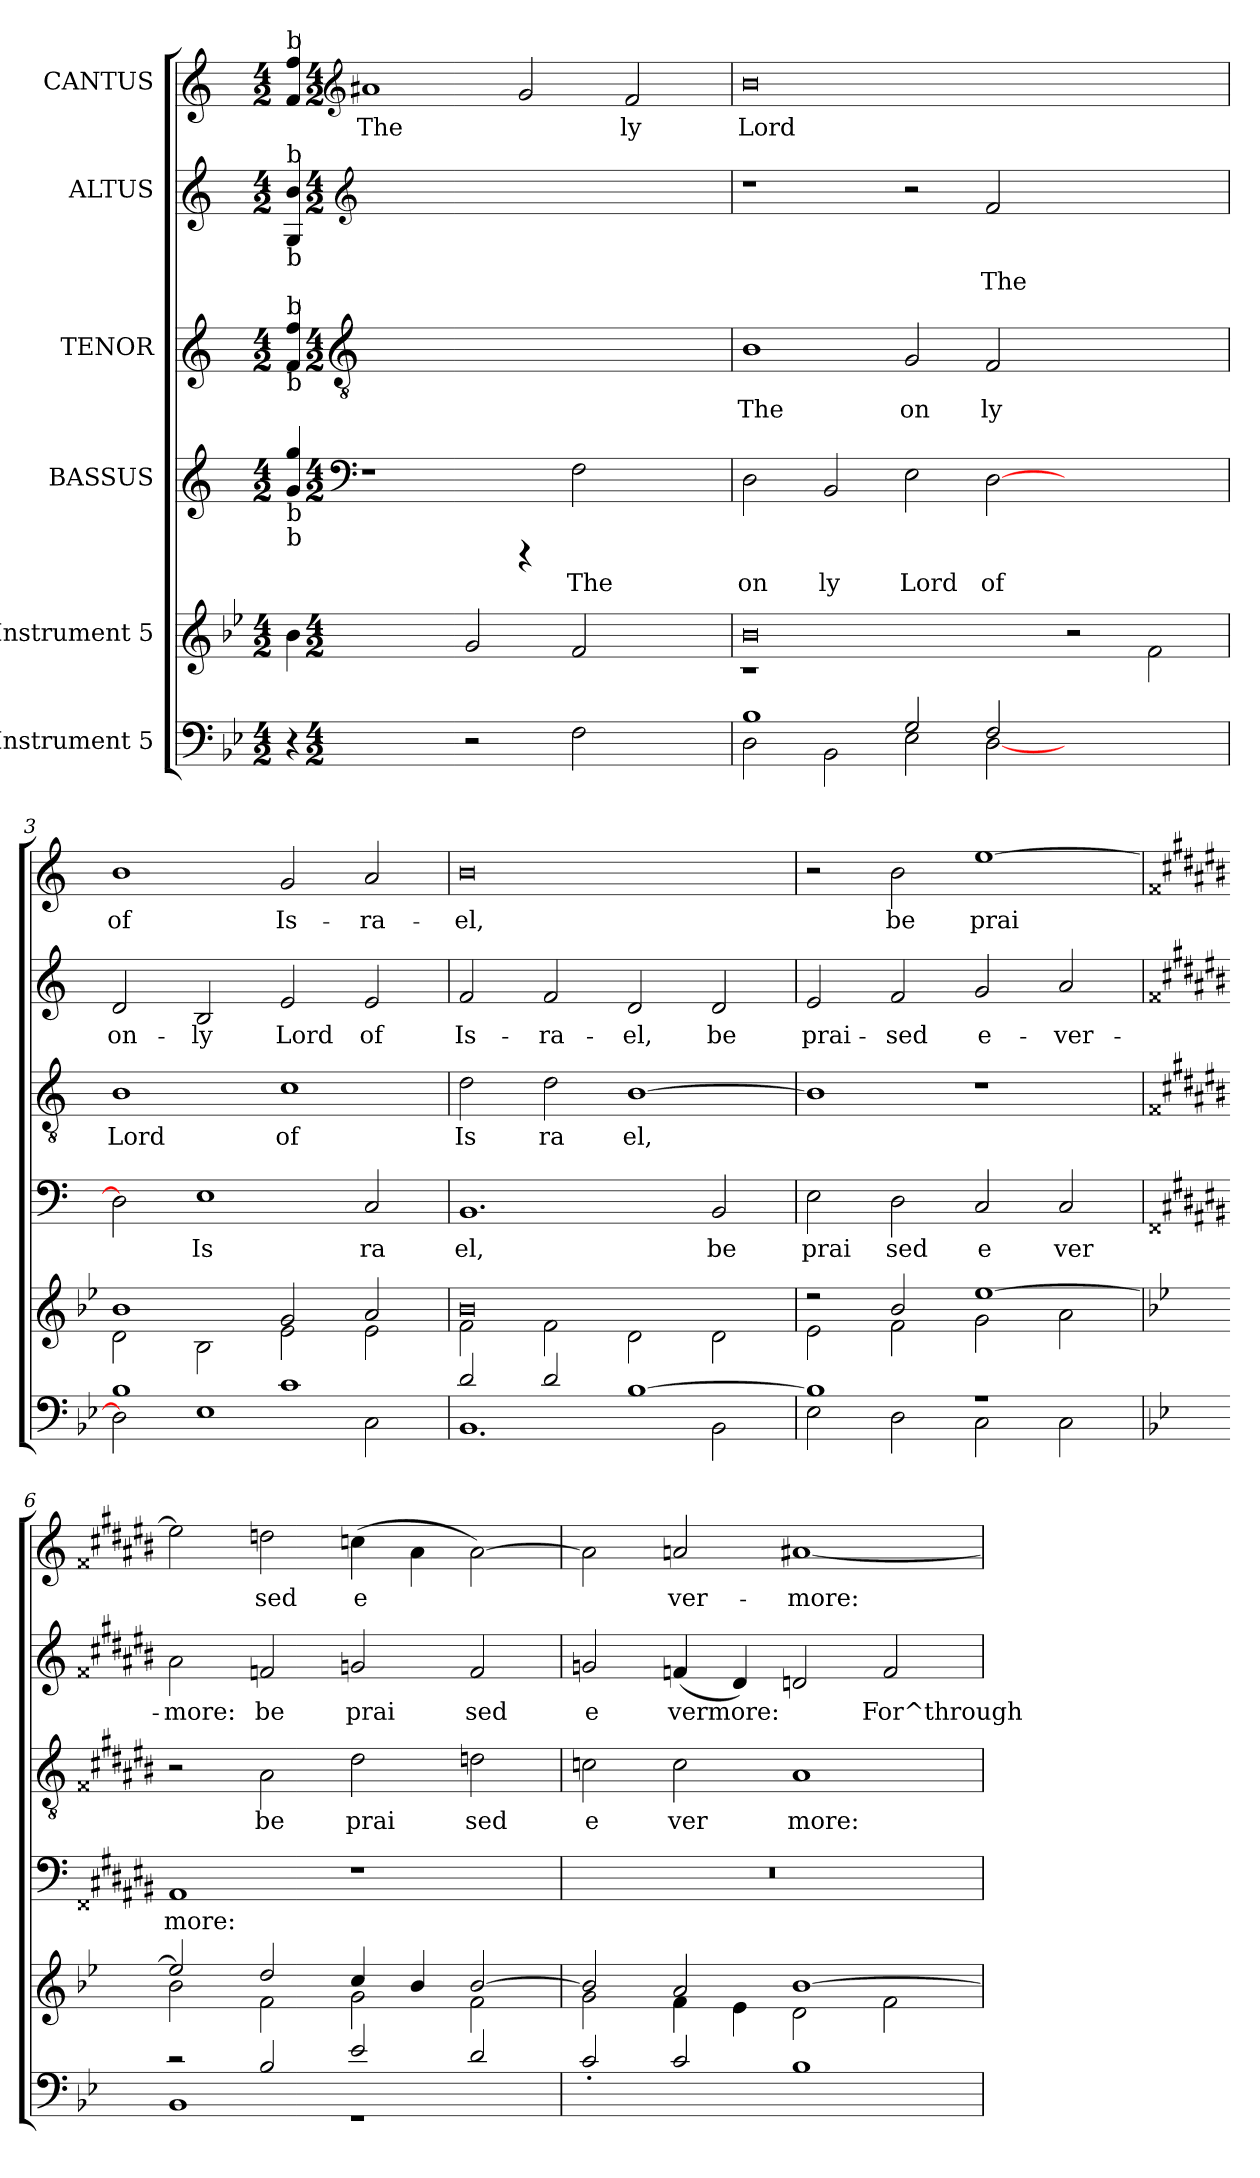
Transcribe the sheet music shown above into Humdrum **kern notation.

**kern	**kern	**kern	**text	**kern	**text	**kern	**text	**kern	**text
*part6	*part5	*part4	*part4	*part3	*part3	*part2	*part2	*part1	*part1
*staff6	*staff5	*staff4	*staff4	*staff3	*staff3	*staff2	*staff2	*staff1	*staff1
*I"Instrument 5	*I"Instrument 5	*I"BASSUS	*	*I"TENOR	*	*I"ALTUS	*	*I"CANTUS	*
!!LO:PB:g=z
*stria5	*stria5	*stria5	*	*stria5	*	*stria5	*	*stria5	*
*clefF4	*clefG2	*	*	*	*	*	*	*	*
*	*	*ITrd1c2	*	*ITrd1c2	*	*ITrd1c2	*	*ITrd1c2	*
*k[b-e-]	*k[b-e-]	*k[b-e-]	*	*k[b-e-]	*	*k[b-e-]	*	*k[b-e-]	*
*B-:	*B-:	*B-:	*	*B-:	*	*B-:	*	*B-:	*
*M4/2	*M4/2	*M4/2	*	*M4/2	*	*M4/2	*	*M4/2	*
*MM80	*MM80	*MM80	*	*MM80	*	*MM80	*	*MM80	*
=1	=1	=1	=1	=1	=1	=1	=1	=1	=1
!	!	!	!	!	!	!	!	!LO:TX:a:t=b	!
!	!	!	!	!	!	!LO:TX:a:t=b	!	!	!
!	!	!	!	!	!	!LO:TX:b:t=b	!	!	!
!	!	!	!	!LO:TX:a:t=b	!	!	!	!	!
!	!	!	!	!LO:TX:b:t=b	!	!	!	!	!
!	!	!LO:TX:b:t=b	!	!	!	!	!	!	!
!	!	!LO:TX:b:t=b	!	!	!	!	!	!	!
!LO:N:vis=4	!LO:N:vis=4	!	!LO:LY:b:cj	!	!LO:LY:b:cj	!	!LO:LY:b:cj	!	!LO:LY:b:cj
1r	1b-	4ff/ 4f/	.	4ee-/ 4e-/	.	4a/ 4F/	.	4ee-/ 4e-/	.
*	*	*clefF4	*	*clefGv2	*	*clefG2	*	*clefG2	*
*M4/2	*M4/2	*M4/2	*	*M4/2	*	*M4/2	*	*M4/2	*
!	!	!	!	!	!	!	!	!	!LO:LY:b:cj
.	.	1r	.	0ryy	.	0ryy	.	1g#X	The
2r	2g/	.	.	.	.	.	.	.	.
.	.	4rCCC	.	.	.	.	.	2f/	.
!	!	!	!LO:LY:b:cj	!	!	!	!	!	!
2F\	2f/	2E-\	The	.	.	.	.	.	.
!	!	!	!	!	!	!	!	!	!LO:LY:b:cj
.	.	.	.	.	.	.	.	2e-/	ly
4ryy	4ryy	4ryy	.	.	.	.	.	.	.
=2	=2	=2	=2	=2	=2	=2	=2	=2	=2
*^	*^	*	*	*	*	*	*	*	*
!	!	!	!	!	!LO:LY:b:cj	!	!LO:LY:b:cj	!	!	!	!LO:LY:b:cj
1B-	2D\	0b-	1r	2C\	on	1A	The	1r	.	0a	Lord
!	!	!	!	!	!LO:LY:b:cj	!	!	!	!	!	!
.	2BB-\	.	.	2AA/	ly	.	.	.	.	.	.
!	!	!	!	!	!LO:LY:b:cj	!	!LO:LY:b:cj	!	!	!	!
2G/	2E-\	.	0ryy	2D\	Lord	2F/	on	2r	.	.	.
!	!	!	!	!	!LO:LY:b:cj	!	!LO:LY:b:cj	!	!LO:LY:b:cj	!	!
2F/	[<2D\	.	.	[>2C\	of	2E-/	ly	2e-/	The	.	.
1ryy	1ryy	2r	.	1ryy	.	1ryy	.	1ryy	.	1ryy	.
.	.	2f\	.	.	.	.	.	.	.	.	.
=3	=3	=3	=3	=3	=3	=3	=3	=3	=3	=3	=3
!	!	!	!	!	!LO:LY:b:cj	!	!LO:LY:b:cj	!	!LO:LY:b:cj	!	!LO:LY:b:cj
1B-	2D\]	1b-	2d\	2C\]	.	1A	Lord	2c/	on-	1a	of
!	!	!	!	!	!LO:LY:b:cj	!	!	!	!LO:LY:b:cj	!	!
.	1E-	.	2B-\	1D	Is	.	.	2A/	-ly	.	.
!	!	!	!	!	!	!	!LO:LY:b:cj	!	!LO:LY:b:cj	!	!LO:LY:b:cj
1c	.	2g/	2e-\	.	.	1B-	of	2d/	Lord	2f/	Is-
!	!	!	!	!	!LO:LY:b:cj	!	!	!	!LO:LY:b:cj	!	!LO:LY:b:cj
.	2C\	2a/	2e-\	2BB-/	ra	.	.	2d/	of	2g/	-ra-
=4	=4	=4	=4	=4	=4	=4	=4	=4	=4	=4	=4
!	!	!	!	!	!LO:LY:b:cj	!	!LO:LY:b:cj	!	!LO:LY:b:cj	!	!LO:LY:b:cj
2d/	1.BB-	0b-	2f\	1.AA	el,	2c\	Is	2e-/	Is-	0a	-el,
!	!	!	!	!	!	!	!LO:LY:b:cj	!	!LO:LY:b:cj	!	!
2d/	.	.	2f\	.	.	2c\	ra	2e-/	-ra-	.	.
!	!	!	!	!	!	!	!LO:LY:b:cj	!	!LO:LY:b:cj	!	!
[>1B-	.	.	2d\	.	.	[>1A	el,	2c/	-el,	.	.
!	!	!	!	!	!LO:LY:b:cj	!	!	!	!LO:LY:b:cj	!	!
.	2BB-\	.	2d\	2AA/	be	.	.	2c/	be	.	.
=5	=5	=5	=5	=5	=5	=5	=5	=5	=5	=5	=5
!	!	!	!	!	!LO:LY:b:cj	!	!LO:LY:b:cj	!	!LO:LY:b:cj	!	!
1B-]	2E-\	2r	2e-\	2D\	prai	1A]	.	2d/	prai-	2r	.
!	!	!	!	!	!LO:LY:b:cj	!	!	!	!LO:LY:b:cj	!	!LO:LY:b:cj
.	2D\	2b-/	2f\	2C\	sed	.	.	2e-/	-sed	2a\	be
!	!	!	!	!	!LO:LY:b:cj	!	!	!	!LO:LY:b:cj	!	!LO:LY:b:cj
1r	2C\	[<1ee-	2g\	2BB-/	e	1r	.	2f/	e-	[<1dd	prai-
!	!	!	!	!	!LO:LY:b:cj	!	!	!	!LO:LY:b:cj	!	!
.	2C\	.	2a\	2BB-/	ver	.	.	2g/	-ver-	.	.
!!LO:PB:g=z
=6	=6	=6	=6	=6	=6	=6	=6	=6	=6	=6	=6
*	*	*	*	*k[f##c#g#d#a#e#b#]	*	*k[f##c#g#d#a#e#b#]	*	*k[f##c#g#d#a#e#b#]	*	*k[f##c#g#d#a#e#b#]	*
*	*	*	*	*G#:	*	*G#:	*	*G#:	*	*G#:	*
!	!	!	!	!	!LO:LY:b:cj	!	!	!	!LO:LY:b:cj	!	!LO:LY:b:cj
2r	1BB-	2ee-/]	2b-\	1GG#	more:	2r	.	2g#\	-more:	2dd\]	--
!	!	!	!	!	!	!	!LO:LY:b:cj	!	!LO:LY:b:cj	!	!LO:LY:b:cj
2B-/	.	2dd/	2f\	.	.	2G#\	be	2e-/	be	2cc\	-sed
!	!	!	!	!	!	!	!LO:LY:b:cj	!	!LO:LY:b:cj	!	!LO:LY:b:cj
2e-/	1r	4cc/	2g\	1r	.	2c#\	prai	2f/	prai	(>4b-\	e-
!	!	!	!	!	!	!	!	!	!	!	!LO:LY:b:cj
.	.	4b-/	.	.	.	.	.	.	.	4g#\	--
!	!	!	!	!	!	!	!LO:LY:b:cj	!	!LO:LY:b:cj	!	!LO:LY:b:cj
2d/	.	[>2b-/	2f\	.	.	2c\	sed	2e-/	sed	[>2g#\)	--
*v	*v	*	*	*	*	*	*	*	*	*	*
=7	=7	=7	=7	=7	=7	=7	=7	=7	=7	=7
!	!	!	!	!	!	!LO:LY:b:cj	!	!LO:LY:b:cj	!	!LO:LY:b:cj
2c'</	2b-/]	2g\	0r	.	2B-\	e	2f/	e	2g#\]	--
!	!	!	!	!	!	!LO:LY:b:cj	!	!LO:LY:b:cj	!	!LO:LY:b:cj
2c/	2a/	4f\	.	.	2B-\	ver	(<4e-/	vermore:	2g/	-ver-
!	!	!	!	!	!	!	!	!LO:LY:b:cj	!	!
.	.	4e-\	.	.	.	.	4c#/)	.	.	.
!	!	!	!	!	!	!LO:LY:b:cj	!	!LO:LY:b:cj	!	!LO:LY:b:cj
1B-	[>1b-	2d\	.	.	1G#	more:	2c/	.	[>1g#	-more:
!	!	!	!	!	!	!	!	!LO:LY:b:cj	!	!
.	.	2f\	.	.	.	.	2e-/	For^through	.	.
*	*v	*v	*	*	*	*	*	*	*	*
=	=	=	=	=	=	=	=	=	=
*-	*-	*-	*-	*-	*-	*-	*-	*-	*-
